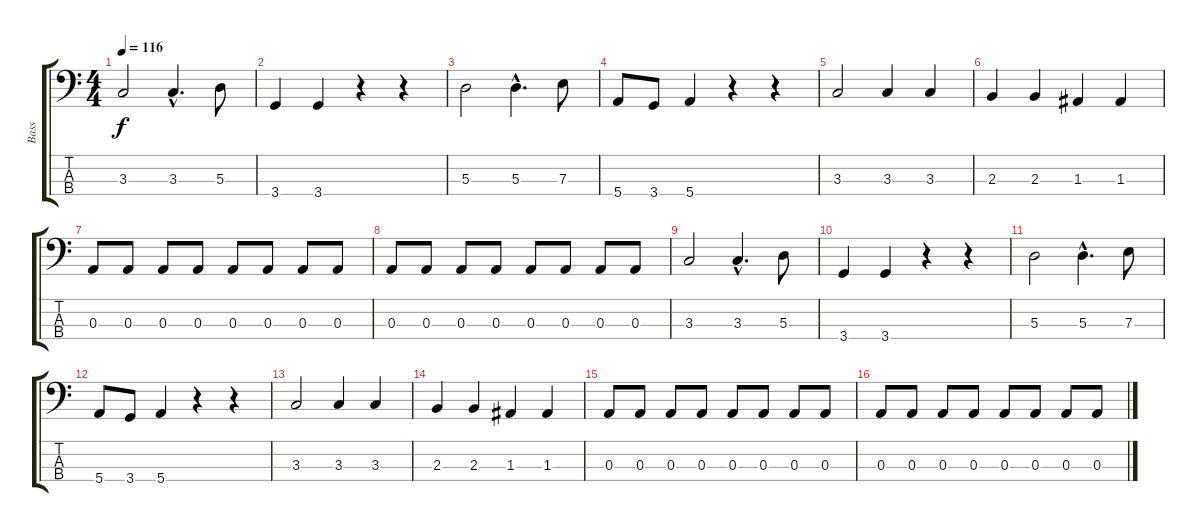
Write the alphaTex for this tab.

\track ("Bass" "Bass") {instrument electricbassfinger}
\staff {score tabs}
\tuning (G2 D2 A1 E1) {hide}
\ts (4 4)
\tempo 116
\clef f4
\ks c
3.3.2{dy f instrument electricbassfinger} 3.3{hac}.4{d} 5.3.8 |
3.4.4 3.4.4 r.4 r.4 |
5.3.2 5.3{hac}.4{d} 7.3.8 |
5.4.8 3.4.8 5.4.4 r.4 r.4 |
3.3.2 3.3.4 3.3.4 |
2.3.4 2.3.4 1.3.4 1.3.4 |
0.3.8 0.3.8 0.3.8 0.3.8 0.3.8 0.3.8 0.3.8 0.3.8 |
0.3.8 0.3.8 0.3.8 0.3.8 0.3.8 0.3.8 0.3.8 0.3.8 |
3.3.2 3.3{hac}.4{d} 5.3.8 |
3.4.4 3.4.4 r.4 r.4 |
5.3.2 5.3{hac}.4{d} 7.3.8 |
5.4.8 3.4.8 5.4.4 r.4 r.4 |
3.3.2 3.3.4 3.3.4 |
2.3.4 2.3.4 1.3.4 1.3.4 |
0.3.8 0.3.8 0.3.8 0.3.8 0.3.8 0.3.8 0.3.8 0.3.8 |
0.3.8 0.3.8 0.3.8 0.3.8 0.3.8 0.3.8 0.3.8 0.3.8
